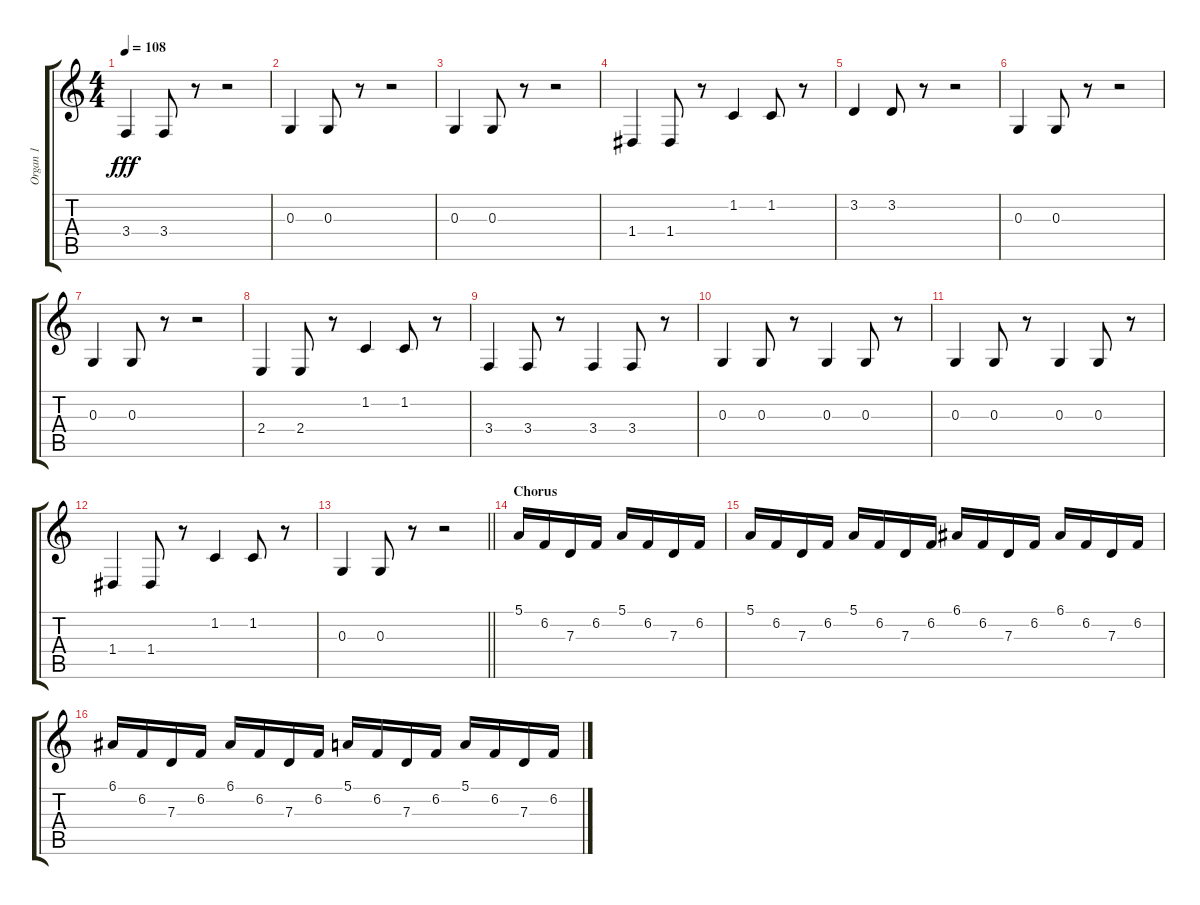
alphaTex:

\track ("Organ 1" "Organ 1") {instrument drawbarorgan}
\staff {score tabs}
\tuning (E4 B3 G3 D3 A2 E2) {hide}
\ts (4 4)
\tempo 108
\clef g2
\ks c
3.4.4{dy fff} 3.4.8 r.8 r.2 |
0.3.4 0.3.8 r.8 r.2 |
0.3.4 0.3.8 r.8 r.2 |
1.4.4 1.4.8 r.8 1.2.4 1.2.8 r.8 |
3.2.4 3.2.8 r.8 r.2 |
0.3.4 0.3.8 r.8 r.2 |
0.3.4 0.3.8 r.8 r.2 |
2.4.4 2.4.8 r.8 1.2.4 1.2.8 r.8 |
3.4.4 3.4.8 r.8 3.4.4 3.4.8 r.8 |
0.3.4 0.3.8 r.8 0.3.4 0.3.8 r.8 |
0.3.4 0.3.8 r.8 0.3.4 0.3.8 r.8 |
1.4.4 1.4.8 r.8 1.2.4 1.2.8 r.8 |
\barLineRight lightlight
0.3.4 0.3.8 r.8 r.2 |
\section ("" "Chorus")
5.1.16 6.2.16 7.3.16 6.2.16 5.1.16 6.2.16 7.3.16 6.2.16 |
5.1.16 6.2.16 7.3.16 6.2.16 5.1.16 6.2.16 7.3.16 6.2.16 6.1.16 6.2.16 7.3.16 6.2.16 6.1.16 6.2.16 7.3.16 6.2.16 |
6.1.16 6.2.16 7.3.16 6.2.16 6.1.16 6.2.16 7.3.16 6.2.16 5.1.16 6.2.16 7.3.16 6.2.16 5.1.16 6.2.16 7.3.16 6.2.16
